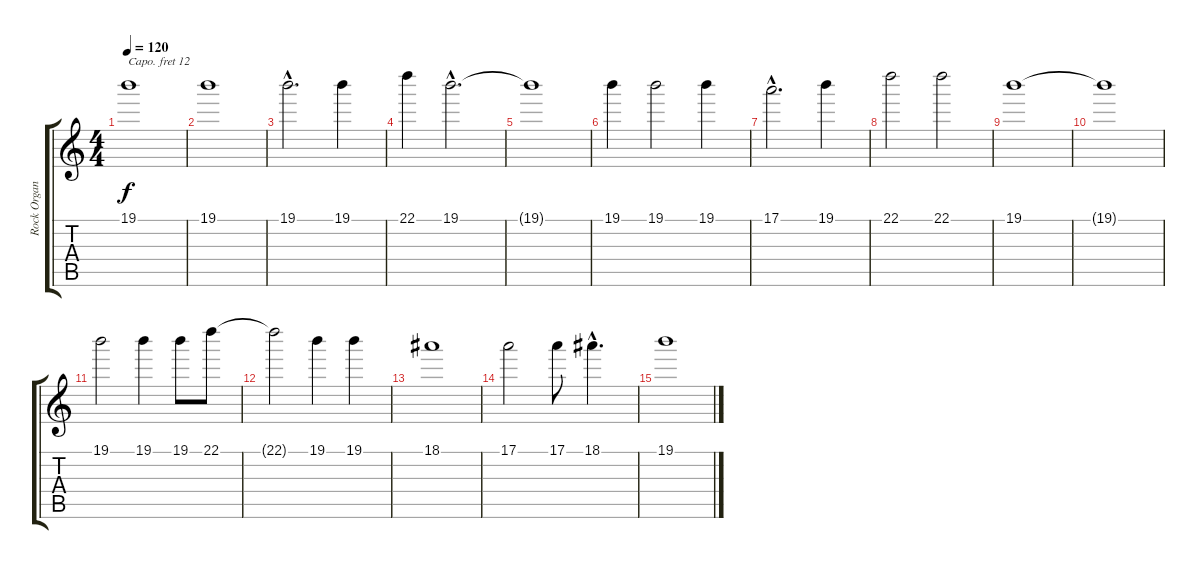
\track ("Rock Organ" "Rock Organ") {instrument rockorgan}
\staff {score tabs}
\capo 12
\tuning (E4 B3 G3 D3 A2 E2) {hide}
\ts (4 4)
\tempo 120
\clef g2
\ks c
19.1{t}.1{dy f} |
19.1.1 |
19.1{hac}.2{d} 19.1.4 |
22.1.4 19.1{hac}.2{d} |
19.1{t}.1 |
19.1.4 19.1.2 19.1.4 |
17.1{hac}.2{d} 19.1.4 |
22.1.2 22.1.2 |
19.1.1 |
19.1{t}.1 |
19.1.2 19.1.4 19.1.8 22.1.8 |
22.1{t}.2 19.1.4 19.1.4 |
18.1.1 |
17.1.2 17.1.8 18.1{hac}.4{d} |
19.1.1
